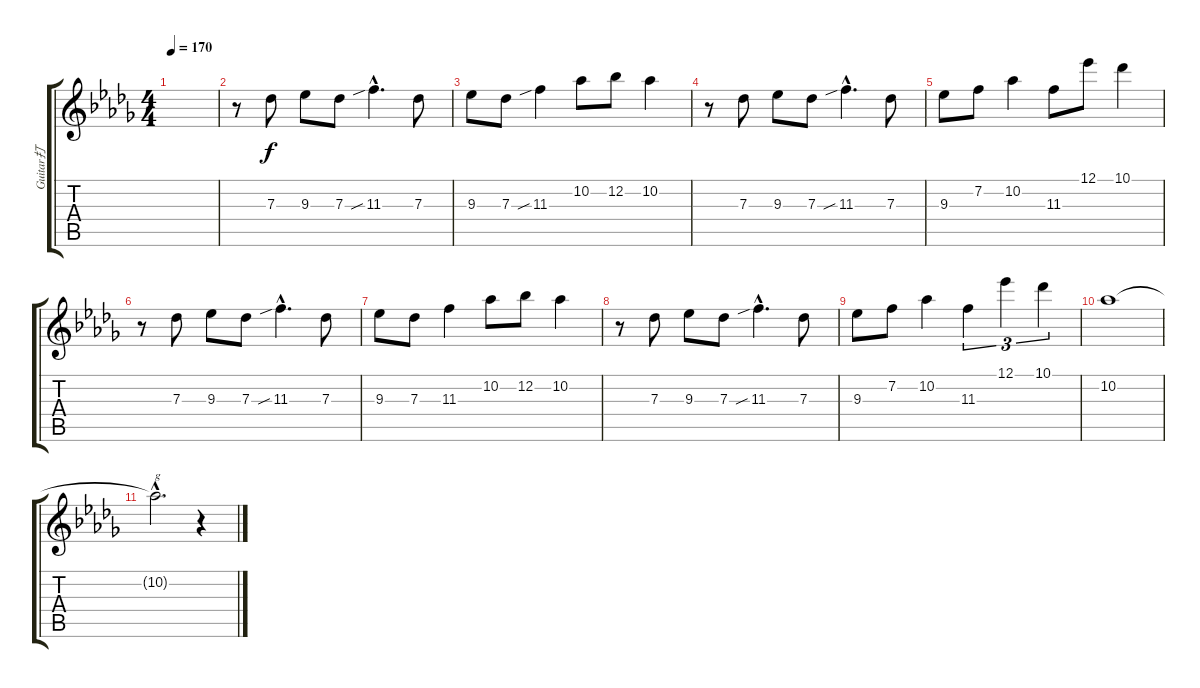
\track ("Guitar打" "Guitar打") {instrument distortionguitar}
\staff {score tabs}
\tuning (Eb4 Bb3 Gb3 Db3 Ab2 Eb2) {hide}
\ts (4 4)
\tempo 170
\clef g2
\ks db
|
r.8 7.3.8 9.3.8 7.3.8 11.3{sib hac}.4{d} 7.3.8 |
9.3.8 7.3.8 11.3{sib}.4 10.2.8 12.2.8 10.2.4 |
r.8 7.3.8 9.3.8 7.3.8 11.3{sib hac}.4{d} 7.3.8 |
9.3.8 7.2.8 10.2.4 11.3.8 12.1.8 10.1.4 |
r.8 7.3.8 9.3.8 7.3.8 11.3{sib hac}.4{d} 7.3.8 |
9.3.8 7.3.8 11.3.4 10.2.8 12.2.8 10.2.4 |
r.8 7.3.8 9.3.8 7.3.8 11.3{sib hac}.4{d} 7.3.8 |
9.3.8 7.2.8 10.2.4 11.3.4{tu (3 2)} 12.1.4{tu (3 2)} 10.1.4{tu (3 2)} |
10.2.1 |
10.2{hac t}.2{d txt "g"} r.4
